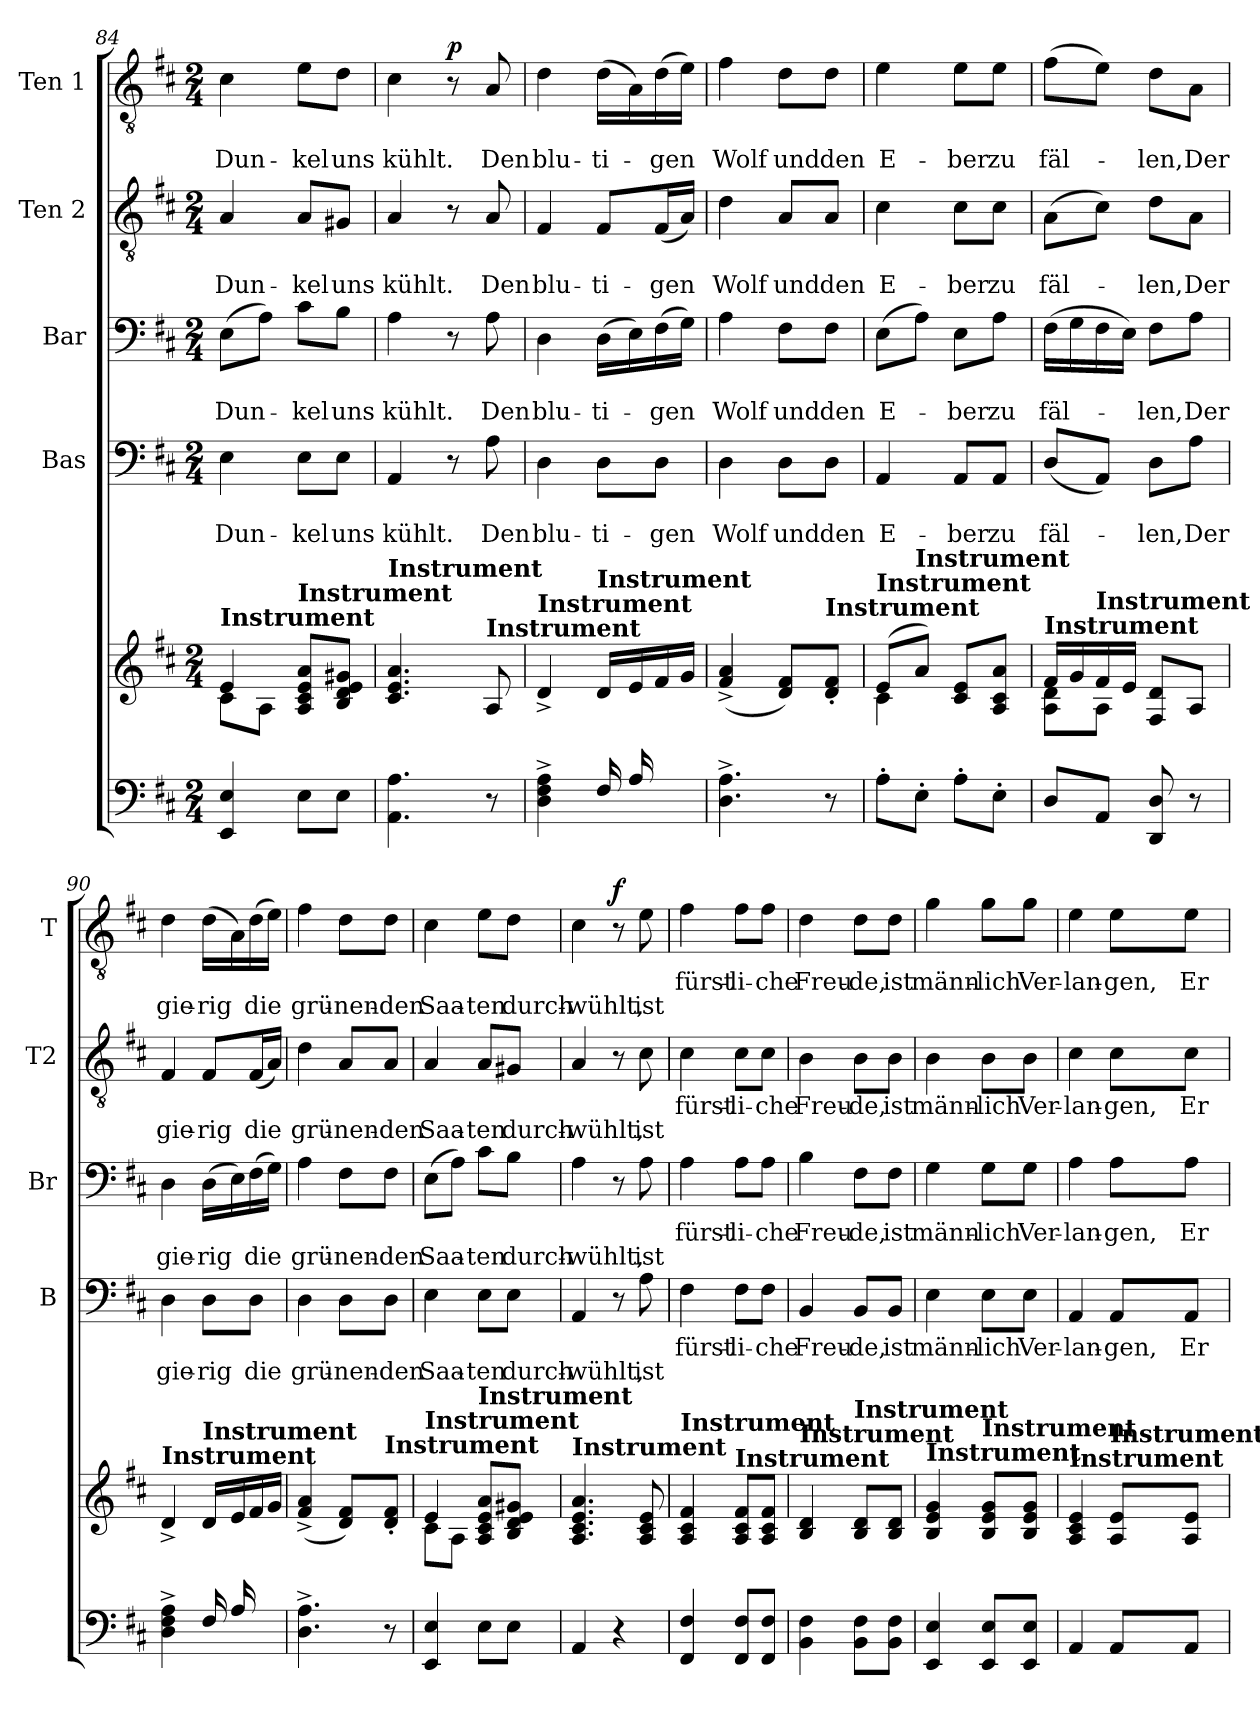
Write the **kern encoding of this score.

**kern	**kern	**kern	**text	**text	**kern	**text	**text	**kern	**text	**text	**kern	**text	**text	**dynam
*part5	*part5	*part4	*part4	*part4	*part3	*part3	*part3	*part2	*part2	*part2	*part1	*part1	*part1	*part1
*staff6	*staff5	*staff4	*staff4	*staff4	*staff3	*staff3	*staff3	*staff2	*staff2	*staff2	*staff1	*staff1	*staff1	*staff1
*	*	*I"Bas	*	*	*I"Bar	*	*	*I"Ten 2	*	*	*I"Ten 1	*	*	*
*	*	*I'B	*	*	*I'Br	*	*	*I'T2	*	*	*I'T	*	*	*
!!LO:PB:g=z
*clefF4	*clefG2	*clefF4	*	*	*clefF4	*	*	*clefGv2	*	*	*clefGv2	*	*	*
*k[f#c#]	*k[f#c#]	*k[f#c#]	*	*	*k[f#c#]	*	*	*k[f#c#]	*	*	*k[f#c#]	*	*	*
*D:	*D:	*D:	*	*	*D:	*	*	*D:	*	*	*D:	*	*	*
*M2/4	*M2/4	*M2/4	*	*	*M2/4	*	*	*M2/4	*	*	*M2/4	*	*	*
=84	=84	=84	=84	=84	=84	=84	=84	=84	=84	=84	=84	=84	=84	=84
*	*^	*	*	*	*	*	*	*	*	*	*	*	*	*
!	!LO:TX:a:B:t=Instrument	!	!	!	!	!	!	!	!	!	!	!	!	!	!
4EE/ 4E/	4e/	8c#\L	4E\	.	Dun-	(>8E\L	.	Dun-	4A/	.	Dun-	4c#\	.	Dun-	.
.	.	8A\J	.	.	.	8A\J)	.	.	.	.	.	.	.	.	.
!	!LO:TX:a:B:t=Instrument	!	!	!	!	!	!	!	!	!	!	!	!	!	!
8E\L	8A/ 8c#/ 8e/ 8a/L	4ryy	8E\L	.	-kel	8c#\L	.	-kel	8A/L	.	-kel	8e\L	.	-kel	.
8E\J	8B/ 8d/ 8e/ 8g#X/J	.	8E\J	.	uns	8B\J	.	uns	8G#X/J	.	uns	8d\J	.	uns	.
*	*v	*v	*	*	*	*	*	*	*	*	*	*	*	*	*
=85	=85	=85	=85	=85	=85	=85	=85	=85	=85	=85	=85	=85	=85	=85
!	!LO:TX:a:B:t=Instrument	!	!	!	!	!	!	!	!	!	!	!	!	!
4.AA\ 4.A\	4.c#/ 4.e/ 4.a/	4AA/	.	kühlt.	4A\	.	kühlt.	4A/	.	kühlt.	4c#\	.	kühlt.	.
!	!	!	!	!	!	!	!	!	!	!	!	!	!	!LO:DY:a
.	.	8r	.	.	8r	.	.	8r	.	.	8r	.	.	p
!	!LO:TX:a:B:t=Instrument	!	!	!	!	!	!	!	!	!	!	!	!	!
8r	8A/	8A\	.	Den	8A\	.	Den	8A/	.	Den	8A/	.	Den	.
=86	=86	=86	=86	=86	=86	=86	=86	=86	=86	=86	=86	=86	=86	=86
*	*^	*	*	*	*	*	*	*	*	*	*	*	*	*
!	!LO:TX:a:B:t=Instrument	!	!	!	!	!	!	!	!	!	!	!	!	!	!
4D\^ 4F#\^ 4A\^	4d^/	4.ryy	4D\	.	blu-	4D\	.	blu-	4F#/	.	blu-	4d\	.	blu-	.
!	!LO:TX:a:B:t=Instrument	!	!	!	!	!	!	!	!	!	!	!	!	!	!
16F#/LL	16d/LL	.	8D\L	.	-ti-	(>16D\LL	.	-ti-	8F#/L	.	-ti-	(>16d\LL	.	-ti-	.
16A/	16e/	.	.	.	.	16E\)	.	.	.	.	.	16A\)	.	.	.
8ryy	16f#/	16d\	8D\J	.	-gen	(>16F#\	.	-gen	(16F#/L	.	-gen	(>16d\	.	-gen	.
.	16g/JJ	16e\JJ	.	.	.	16G\JJ)	.	.	16A/JJ)	.	.	16e\JJ)	.	.	.
=87	=87	=87	=87	=87	=87	=87	=87	=87	=87	=87	=87	=87	=87	=87	=87
!	!LO:TX:a:B:t=Instrument	!	!	!	!	!	!	!	!	!	!	!	!	!	!
*	*v	*v	*	*	*	*	*	*	*	*	*	*	*	*	*
4.D\^ 4.A\^	(4f#/^ 4a/^	4D\	.	Wolf	4A\	.	Wolf	4d\	.	Wolf	4f#\	.	Wolf	.
.	8d/ 8f#/L)	8D\L	.	und	8F#\L	.	und	8A/L	.	und	8d\L	.	und	.
!	!LO:TX:a:B:t=Instrument	!	!	!	!	!	!	!	!	!	!	!	!	!
8r	8d/' 8f#/'J	8D\J	.	den	8F#\J	.	den	8A/J	.	den	8d\J	.	den	.
!!LO:PB:g=z
=88	=88	=88	=88	=88	=88	=88	=88	=88	=88	=88	=88	=88	=88	=88
*	*^	*	*	*	*	*	*	*	*	*	*	*	*	*
!	!LO:TX:a:B:t=Instrument	!	!	!	!	!	!	!	!	!	!	!	!	!	!
8A'\L	(>8e/L	4c#\	4AA/	.	E-	(>8E\L	.	E-	4c#\	.	E-	4e\	.	E-	.
!	!LO:TX:a:B:t=Instrument	!	!	!	!	!	!	!	!	!	!	!	!	!	!
8E'\J	8a/J)	.	.	.	.	8A\J)	.	.	.	.	.	.	.	.	.
8A'\L	8c#/ 8e/L	4ryy	8AA/L	.	-ber	8E\L	.	-ber	8c#\L	.	-ber	8e\L	.	-ber	.
8E'\J	8A/ 8c#/ 8a/J	.	8AA/J	.	zu	8A\J	.	zu	8c#\J	.	zu	8e\J	.	zu	.
=89	=89	=89	=89	=89	=89	=89	=89	=89	=89	=89	=89	=89	=89	=89	=89
!	!LO:TX:a:B:t=Instrument	!	!	!	!	!	!	!	!	!	!	!	!	!	!
8D/L	16f#/LL	8A\ 8d\L	(8D/L	.	fäl-	(>16F#\LL	.	fäl-	(>8A\L	.	fäl-	(>8f#\L	.	fäl-	.
.	16g/	.	.	.	.	16G\	.	.	.	.	.	.	.	.	.
!	!LO:TX:a:B:t=Instrument	!	!	!	!	!	!	!	!	!	!	!	!	!	!
8AA/J	16f#/	8A\J	8AA/J)	.	.	16F#\	.	.	8c#\J)	.	.	8e\J)	.	.	.
.	16e/JJ	.	.	.	.	16E\JJ)	.	.	.	.	.	.	.	.	.
8DD/ 8D/	8F#/ 8d/L	4ryy	8D\L	.	-len,	8F#\L	.	-len,	8d\L	.	-len,	8d\L	.	-len,	.
8r	8A/J	.	8A\J	.	Der	8A\J	.	Der	8A\J	.	Der	8A\J	.	Der	.
=90	=90	=90	=90	=90	=90	=90	=90	=90	=90	=90	=90	=90	=90	=90	=90
!	!LO:TX:a:B:t=Instrument	!	!	!	!	!	!	!	!	!	!	!	!	!	!
4D\^ 4F#\^ 4A\^	4d^/	4.ryy	4D\	.	gie-	4D\	.	gie-	4F#/	.	gie-	4d\	.	gie-	.
!	!LO:TX:a:B:t=Instrument	!	!	!	!	!	!	!	!	!	!	!	!	!	!
16F#/LL	16d/LL	.	8D\L	.	-rig	(>16D\LL	.	-rig	8F#/L	.	-rig	(>16d\LL	.	-rig	.
16A/	16e/	.	.	.	.	16E\)	.	.	.	.	.	16A\)	.	.	.
8ryy	16f#/	16d\	8D\J	.	die	(>16F#\	.	die	(16F#/L	.	die	(>16d\	.	die	.
.	16g/JJ	16e\JJ	.	.	.	16G\JJ)	.	.	16A/JJ)	.	.	16e\JJ)	.	.	.
=91	=91	=91	=91	=91	=91	=91	=91	=91	=91	=91	=91	=91	=91	=91	=91
!	!LO:TX:a:B:t=Instrument	!	!	!	!	!	!	!	!	!	!	!	!	!	!
*	*v	*v	*	*	*	*	*	*	*	*	*	*	*	*	*
4.D\^ 4.A\^	(4f#/^ 4a/^	4D\	.	grü-	4A\	.	grü-	4d\	.	grü-	4f#\	.	grü-	.
.	8d/ 8f#/L)	8D\L	.	-nen-	8F#\L	.	-nen-	8A/L	.	-nen-	8d\L	.	-nen-	.
!	!LO:TX:a:B:t=Instrument	!	!	!	!	!	!	!	!	!	!	!	!	!
8r	8d/' 8f#/'J	8D\J	.	-den	8F#\J	.	-den	8A/J	.	-den	8d\J	.	-den	.
!!LO:PB:g=z
=92	=92	=92	=92	=92	=92	=92	=92	=92	=92	=92	=92	=92	=92	=92
*	*^	*	*	*	*	*	*	*	*	*	*	*	*	*
!	!LO:TX:a:B:t=Instrument	!	!	!	!	!	!	!	!	!	!	!	!	!	!
4EE/ 4E/	4e/	8c#\L	4E\	.	Saa-	(>8E\L	.	Saa-	4A/	.	Saa-	4c#\	.	Saa-	.
.	.	8A\J	.	.	.	8A\J)	.	.	.	.	.	.	.	.	.
!	!LO:TX:a:B:t=Instrument	!	!	!	!	!	!	!	!	!	!	!	!	!	!
8E\L	8A/ 8c#/ 8e/ 8a/L	4ryy	8E\L	.	-ten	8c#\L	.	-ten	8A/L	.	-ten	8e\L	.	-ten	.
8E\J	8B/ 8d/ 8e/ 8g#X/J	.	8E\J	.	durch-	8B\J	.	durch-	8G#X/J	.	durch-	8d\J	.	durch-	.
*	*v	*v	*	*	*	*	*	*	*	*	*	*	*	*	*
=93	=93	=93	=93	=93	=93	=93	=93	=93	=93	=93	=93	=93	=93	=93
!	!LO:TX:a:B:t=Instrument	!	!	!	!	!	!	!	!	!	!	!	!	!
4AA/	4.A/ 4.c#/ 4.e/ 4.a/	4AA/	.	-wühlt,	4A\	.	-wühlt,	4A/	.	-wühlt,	4c#\	.	-wühlt,	.
!	!	!	!	!	!	!	!	!	!	!	!	!	!	!LO:DY:a
4r	.	8r	.	.	8r	.	.	8r	.	.	8r	.	.	f
.	8A/ 8c#/ 8e/	8A\	.	ist	8A\	.	ist	8c#\	.	ist	8e\	.	ist	.
=94	=94	=94	=94	=94	=94	=94	=94	=94	=94	=94	=94	=94	=94	=94
!	!LO:TX:a:B:t=Instrument	!	!	!	!	!	!	!	!	!	!	!	!	!
4FF#/ 4F#/	4A/ 4c#/ 4f#/	4F#\	fürst-	.	4A\	fürst-	.	4c#\	fürst-	.	4f#\	fürst-	.	.
!	!LO:TX:a:B:t=Instrument	!	!	!	!	!	!	!	!	!	!	!	!	!
8FF#/ 8F#/L	8A/ 8c#/ 8f#/L	8F#\L	-li-	.	8A\L	-li-	.	8c#\L	-li-	.	8f#\L	-li-	.	.
8FF#/ 8F#/J	8A/ 8c#/ 8f#/J	8F#\J	-che	.	8A\J	-che	.	8c#\J	-che	.	8f#\J	-che	.	.
=95	=95	=95	=95	=95	=95	=95	=95	=95	=95	=95	=95	=95	=95	=95
!	!LO:TX:a:B:t=Instrument	!	!	!	!	!	!	!	!	!	!	!	!	!
4BB\ 4F#\	4B/ 4d/	4BB/	Freu-	.	4B\	Freu-	.	4B\	Freu-	.	4d\	Freu-	.	.
!	!LO:TX:a:B:t=Instrument	!	!	!	!	!	!	!	!	!	!	!	!	!
8BB\ 8F#\L	8B/ 8d/L	8BB/L	-de,	.	8F#\L	-de,	.	8B\L	-de,	.	8d\L	-de,	.	.
8BB\ 8F#\J	8B/ 8d/J	8BB/J	ist	.	8F#\J	ist	.	8B\J	ist	.	8d\J	ist	.	.
!!LO:PB:g=z
=96	=96	=96	=96	=96	=96	=96	=96	=96	=96	=96	=96	=96	=96	=96
!	!LO:TX:a:B:t=Instrument	!	!	!	!	!	!	!	!	!	!	!	!	!
4EE/ 4E/	4B/ 4e/ 4g/	4E\	männ-	.	4G\	männ-	.	4B\	männ-	.	4g\	männ-	.	.
!	!LO:TX:a:B:t=Instrument	!	!	!	!	!	!	!	!	!	!	!	!	!
8EE/ 8E/L	8B/ 8e/ 8g/L	8E\L	-lich	.	8G\L	-lich	.	8B\L	-lich	.	8g\L	-lich	.	.
8EE/ 8E/J	8B/ 8e/ 8g/J	8E\J	Ver-	.	8G\J	Ver-	.	8B\J	Ver-	.	8g\J	Ver-	.	.
=97	=97	=97	=97	=97	=97	=97	=97	=97	=97	=97	=97	=97	=97	=97
!	!LO:TX:a:B:t=Instrument	!	!	!	!	!	!	!	!	!	!	!	!	!
4AA/	4A/ 4c#/ 4e/	4AA/	-lan-	.	4A\	-lan-	.	4c#\	-lan-	.	4e\	-lan-	.	.
!	!LO:TX:a:B:t=Instrument	!	!	!	!	!	!	!	!	!	!	!	!	!
8AA/L	8A/ 8e/L	8AA/L	-gen,	.	8A\L	-gen,	.	8c#\L	-gen,	.	8e\L	-gen,	.	.
8AA/J	8A/ 8e/J	8AA/J	Er-	.	8A\J	Er-	.	8c#\J	Er-	.	8e\J	Er-	.	.
=	=	=	=	=	=	=	=	=	=	=	=	=	=	=
*-	*-	*-	*-	*-	*-	*-	*-	*-	*-	*-	*-	*-	*-	*-
